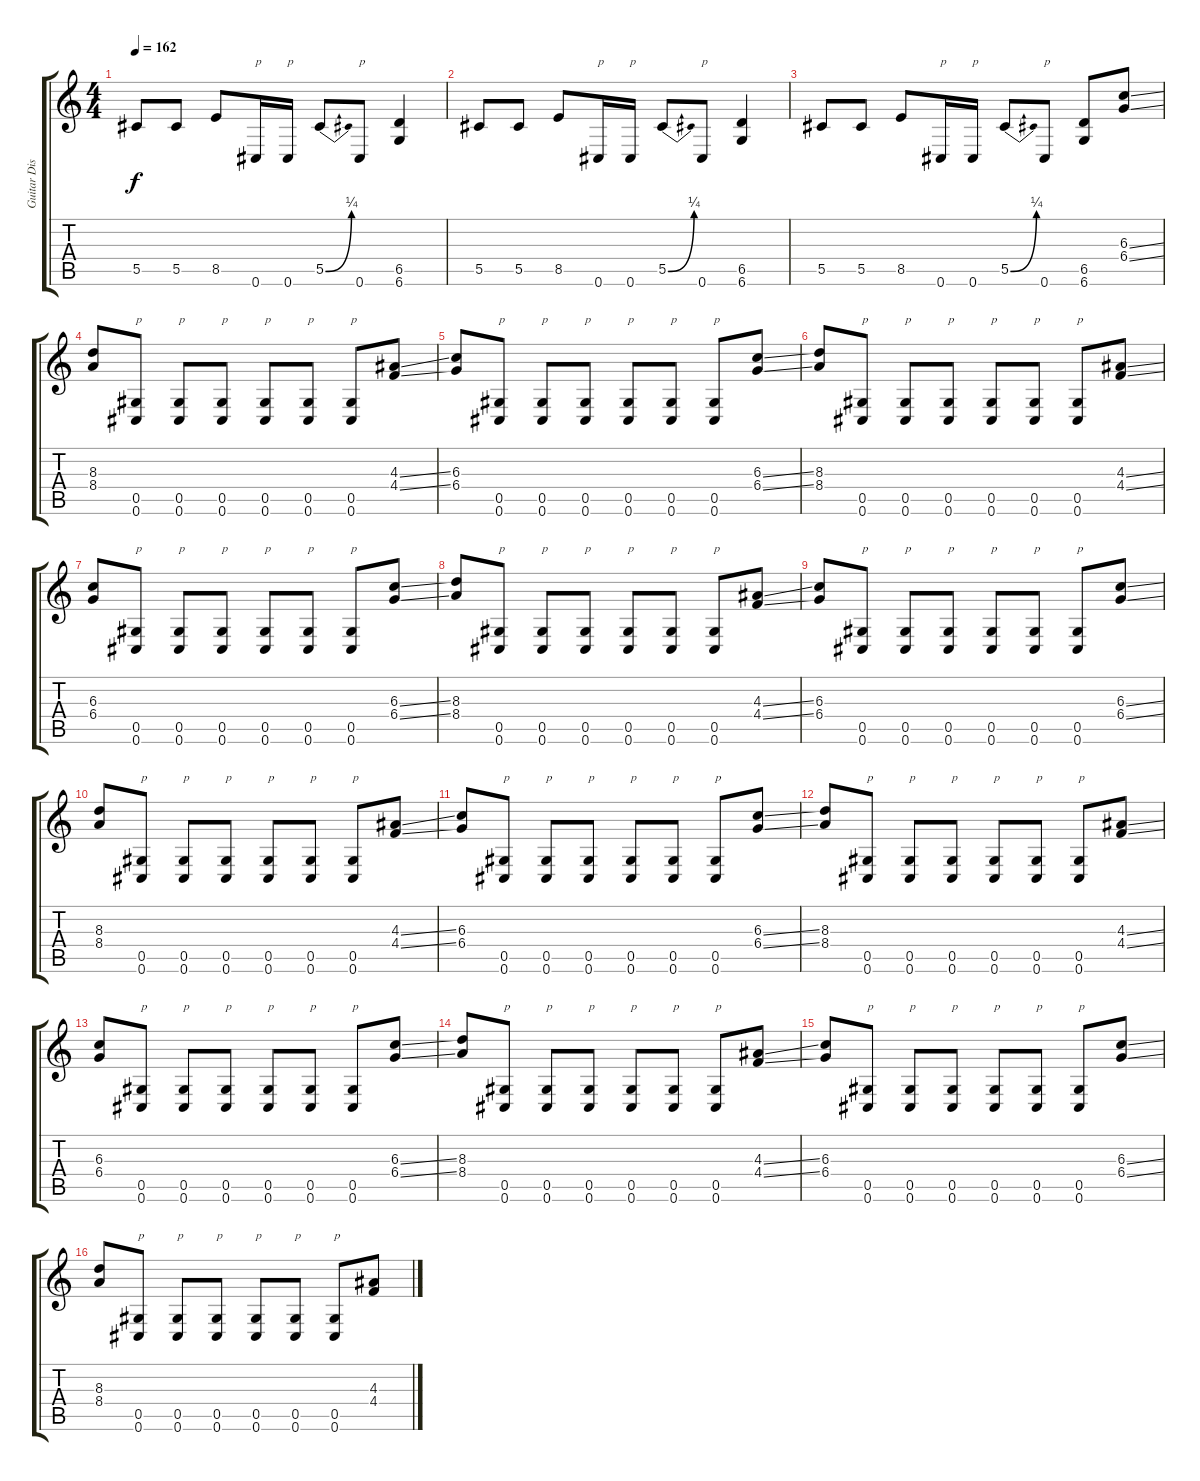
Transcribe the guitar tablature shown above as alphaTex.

\track ("Guitar Disto 1" "Guitar Dis") {instrument distortionguitar}
\staff {score tabs}
\tuning (Eb4 Bb3 Gb3 Db3 Ab2 Db2) {hide}
\ts (4 4)
\tempo 162
\clef g2
\ks c
5.5.8{dy f} 5.5.8 8.5.8 0.6.16{txt "p"} 0.6.16{txt "p"} 5.5{be (bend 0 0 60 1)}.8 0.6.8{txt "p"} (6.5 6.6).4 |
5.5.8 5.5.8 8.5.8 0.6.16{txt "p"} 0.6.16{txt "p"} 5.5{be (bend 0 0 60 1)}.8 0.6.8{txt "p"} (6.5 6.6).4 |
5.5.8 5.5.8 8.5.8 0.6.16{txt "p"} 0.6.16{txt "p"} 5.5{be (bend 0 0 60 1)}.8 0.6.8{txt "p"} (6.5 6.6).8 (6.3{ss} 6.4{ss}).8 |
(8.3 8.4).8 (0.5 0.6).8{txt "p"} (0.5 0.6).8{txt "p"} (0.5 0.6).8{txt "p"} (0.5 0.6).8{txt "p"} (0.5 0.6).8{txt "p"} (0.5 0.6).8{txt "p"} (4.3{ss} 4.4{ss}).8 |
(6.3 6.4).8 (0.5 0.6).8{txt "p"} (0.5 0.6).8{txt "p"} (0.5 0.6).8{txt "p"} (0.5 0.6).8{txt "p"} (0.5 0.6).8{txt "p"} (0.5 0.6).8{txt "p"} (6.3{ss} 6.4{ss}).8 |
(8.3 8.4).8 (0.5 0.6).8{txt "p"} (0.5 0.6).8{txt "p"} (0.5 0.6).8{txt "p"} (0.5 0.6).8{txt "p"} (0.5 0.6).8{txt "p"} (0.5 0.6).8{txt "p"} (4.3{ss} 4.4{ss}).8 |
(6.3 6.4).8 (0.5 0.6).8{txt "p"} (0.5 0.6).8{txt "p"} (0.5 0.6).8{txt "p"} (0.5 0.6).8{txt "p"} (0.5 0.6).8{txt "p"} (0.5 0.6).8{txt "p"} (6.3{ss} 6.4{ss}).8 |
(8.3 8.4).8 (0.5 0.6).8{txt "p"} (0.5 0.6).8{txt "p"} (0.5 0.6).8{txt "p"} (0.5 0.6).8{txt "p"} (0.5 0.6).8{txt "p"} (0.5 0.6).8{txt "p"} (4.3{ss} 4.4{ss}).8 |
(6.3 6.4).8 (0.5 0.6).8{txt "p"} (0.5 0.6).8{txt "p"} (0.5 0.6).8{txt "p"} (0.5 0.6).8{txt "p"} (0.5 0.6).8{txt "p"} (0.5 0.6).8{txt "p"} (6.3{ss} 6.4{ss}).8 |
(8.3 8.4).8 (0.5 0.6).8{txt "p"} (0.5 0.6).8{txt "p"} (0.5 0.6).8{txt "p"} (0.5 0.6).8{txt "p"} (0.5 0.6).8{txt "p"} (0.5 0.6).8{txt "p"} (4.3{ss} 4.4{ss}).8 |
(6.3 6.4).8 (0.5 0.6).8{txt "p"} (0.5 0.6).8{txt "p"} (0.5 0.6).8{txt "p"} (0.5 0.6).8{txt "p"} (0.5 0.6).8{txt "p"} (0.5 0.6).8{txt "p"} (6.3{ss} 6.4{ss}).8 |
(8.3 8.4).8 (0.5 0.6).8{txt "p"} (0.5 0.6).8{txt "p"} (0.5 0.6).8{txt "p"} (0.5 0.6).8{txt "p"} (0.5 0.6).8{txt "p"} (0.5 0.6).8{txt "p"} (4.3{ss} 4.4{ss}).8 |
(6.3 6.4).8 (0.5 0.6).8{txt "p"} (0.5 0.6).8{txt "p"} (0.5 0.6).8{txt "p"} (0.5 0.6).8{txt "p"} (0.5 0.6).8{txt "p"} (0.5 0.6).8{txt "p"} (6.3{ss} 6.4{ss}).8 |
(8.3 8.4).8 (0.5 0.6).8{txt "p"} (0.5 0.6).8{txt "p"} (0.5 0.6).8{txt "p"} (0.5 0.6).8{txt "p"} (0.5 0.6).8{txt "p"} (0.5 0.6).8{txt "p"} (4.3{ss} 4.4{ss}).8 |
(6.3 6.4).8 (0.5 0.6).8{txt "p"} (0.5 0.6).8{txt "p"} (0.5 0.6).8{txt "p"} (0.5 0.6).8{txt "p"} (0.5 0.6).8{txt "p"} (0.5 0.6).8{txt "p"} (6.3{ss} 6.4{ss}).8 |
(8.3 8.4).8 (0.5 0.6).8{txt "p"} (0.5 0.6).8{txt "p"} (0.5 0.6).8{txt "p"} (0.5 0.6).8{txt "p"} (0.5 0.6).8{txt "p"} (0.5 0.6).8{txt "p"} (4.3{ss} 4.4{ss}).8
